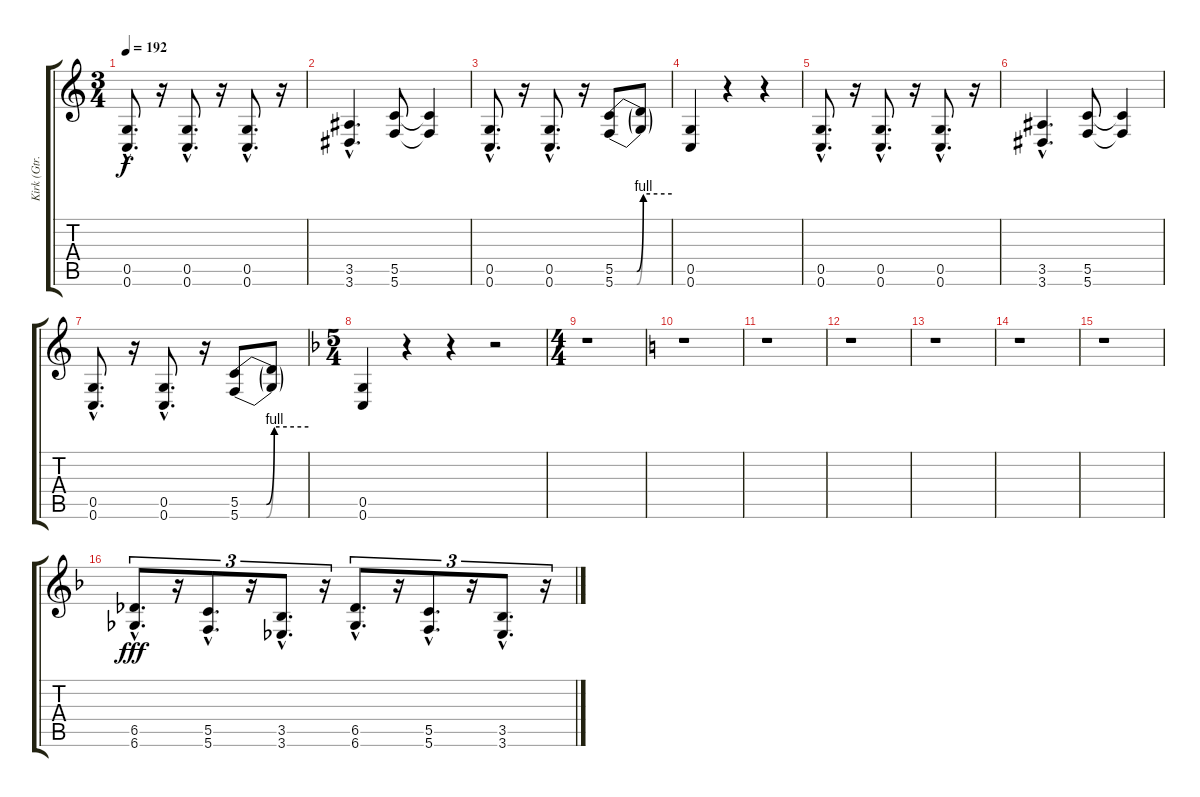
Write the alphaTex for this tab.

\track ("Kirk (Gtr. 2)" "Kirk (Gtr.") {instrument distortionguitar}
\staff {score tabs}
\tuning (D4 A3 F3 C3 G2 C2) {hide}
\ts (3 4)
\tempo 192
\clef g2
\ks c
(0.5{hac} 0.6{hac}).8{d dy f} r.16 (0.5{hac} 0.6{hac}).8{d} r.16 (0.5{hac} 0.6{hac}).8{d} r.16 |
(3.5{hac} 3.6{hac}).4{d} (5.5 5.6).8 (5.5{t} 5.6{t}).4 |
(0.5{hac} 0.6{hac}).8{d} r.16 (0.5{hac} 0.6{hac}).8{d} r.16 (5.5{be (custom 0 0 23 0 30 4 60 4)} 5.6{be (custom 0 0 23 0 30 4 60 4)}).8 (5.5{t} 5.6{t}).8 |
(0.5 0.6).4 r.4 r.4 |
(0.5{hac} 0.6{hac}).8{d} r.16 (0.5{hac} 0.6{hac}).8{d} r.16 (0.5{hac} 0.6{hac}).8{d} r.16 |
(3.5{hac} 3.6{hac}).4{d} (5.5 5.6).8 (5.5{t} 5.6{t}).4 |
(0.5{hac} 0.6{hac}).8{d} r.16 (0.5{hac} 0.6{hac}).8{d} r.16 (5.5{be (custom 0 0 23 0 30 4 60 4)} 5.6{be (custom 0 0 23 0 30 4 60 4)}).8 (5.5{t} 5.6{t}).8 |
\ts (5 4)
\ks f
(0.5 0.6).4 r.4 r.4 r.2 |
\ts (4 4)
r.1 |
\ks c
r.1 |
r.1 |
r.1 |
r.1 |
r.1 |
r.1 |
\ks f
(6.5{hac} 6.6{hac}).8{d tu (3 2) dy fff} r.16{tu (3 2)} (5.5{hac} 5.6{hac}).8{d tu (3 2)} r.16{tu (3 2)} (3.5{hac} 3.6{hac}).8{d tu (3 2)} r.16{tu (3 2)} (6.5{hac} 6.6{hac}).8{d tu (3 2)} r.16{tu (3 2)} (5.5{hac} 5.6{hac}).8{d tu (3 2)} r.16{tu (3 2)} (3.5{hac} 3.6{hac}).8{d tu (3 2)} r.16{tu (3 2)}
